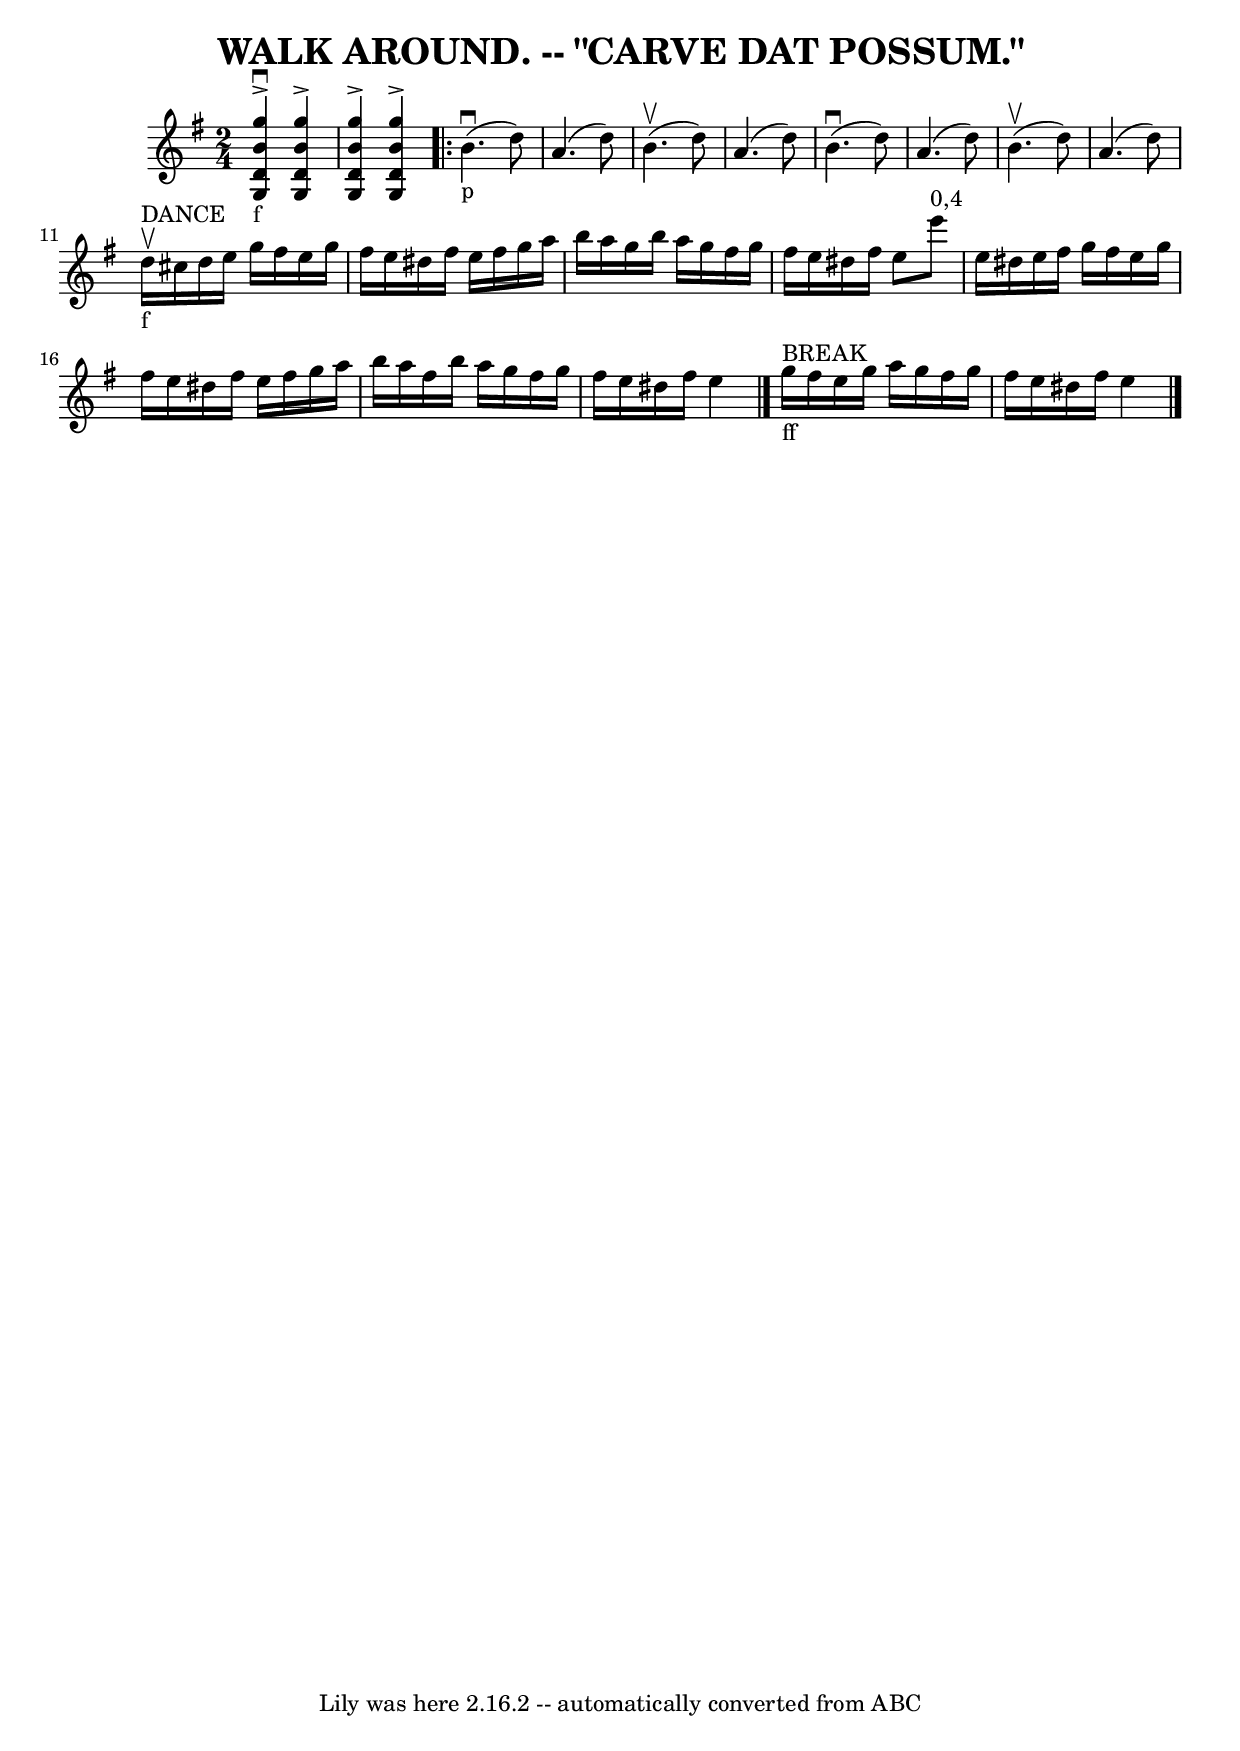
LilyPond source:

\version "2.16.2"
\include "Mammoth.ily"
\header {
	%% book = "Coles pg 26.1"
	crossRefNumber = "1"
	footnotes = "\\\\I = start crescendo hairpin, L = end crescendo hairpin"
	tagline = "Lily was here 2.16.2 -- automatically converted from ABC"
	title = "WALK AROUND. -- \"CARVE DAT POSSUM.\""
}
voicedefault =  {


\time 2/4 
\key g \major     << g''4_"f"^\accent^\downbow b'4 d'4 g4  
 >>   << g''4^\accent b'4 d'4 g4   >>   |
   << g''4 
^\accent b'4 d'4 g4   >>   << g''4^\accent b'4 d'4 g4   >>   
\repeat volta 2 { b'4._"p"(^\downbow d''8)   |
 a'4. (
d''8) |
 b'4.^\upbow(d''8)   |
 a'4. (d''8)   
|
 b'4.^\downbow(d''8)   |
 a'4. (d''8)   
|
 b'4.^\upbow(d''8)   |
 a'4. (d''8)   |
 
 d''16_"f"^"DANCE"^\upbow cis''16 d''16 e''16 g''16    
fis''16 e''16 g''16    |
 fis''16 e''16 dis''16 fis''16  
 e''16 fis''16 g''16 a''16    |
 b''16 a''16 g''16    
b''16 a''16 g''16 fis''16 g''16    |
 fis''16 e''16    
dis''16 fis''16 e''8 e'''8^"0,4"   |
 e''16 dis''16    
e''16 fis''16 g''16 fis''16 e''16 g''16    |
 fis''16    
e''16 dis''16 fis''16 e''16 fis''16 g''16 a''16    |
   
b''16 a''16 fis''16 b''16 a''16 g''16 fis''16 g''16    
|
 fis''16 e''16 dis''16 fis''16 e''4    \bar "|."         
g''16_"ff"^"BREAK" fis''16 e''16 g''16 a''16 g''16 fis''16    
g''16    |
 fis''16 e''16 dis''16 fis''16 e''4    \bar "|." 
  }
}

\score{
    <<

	\context Staff="default"
	{
	    \voicedefault 
	}

    >>
	\layout {
	}
	\midi {}
}
